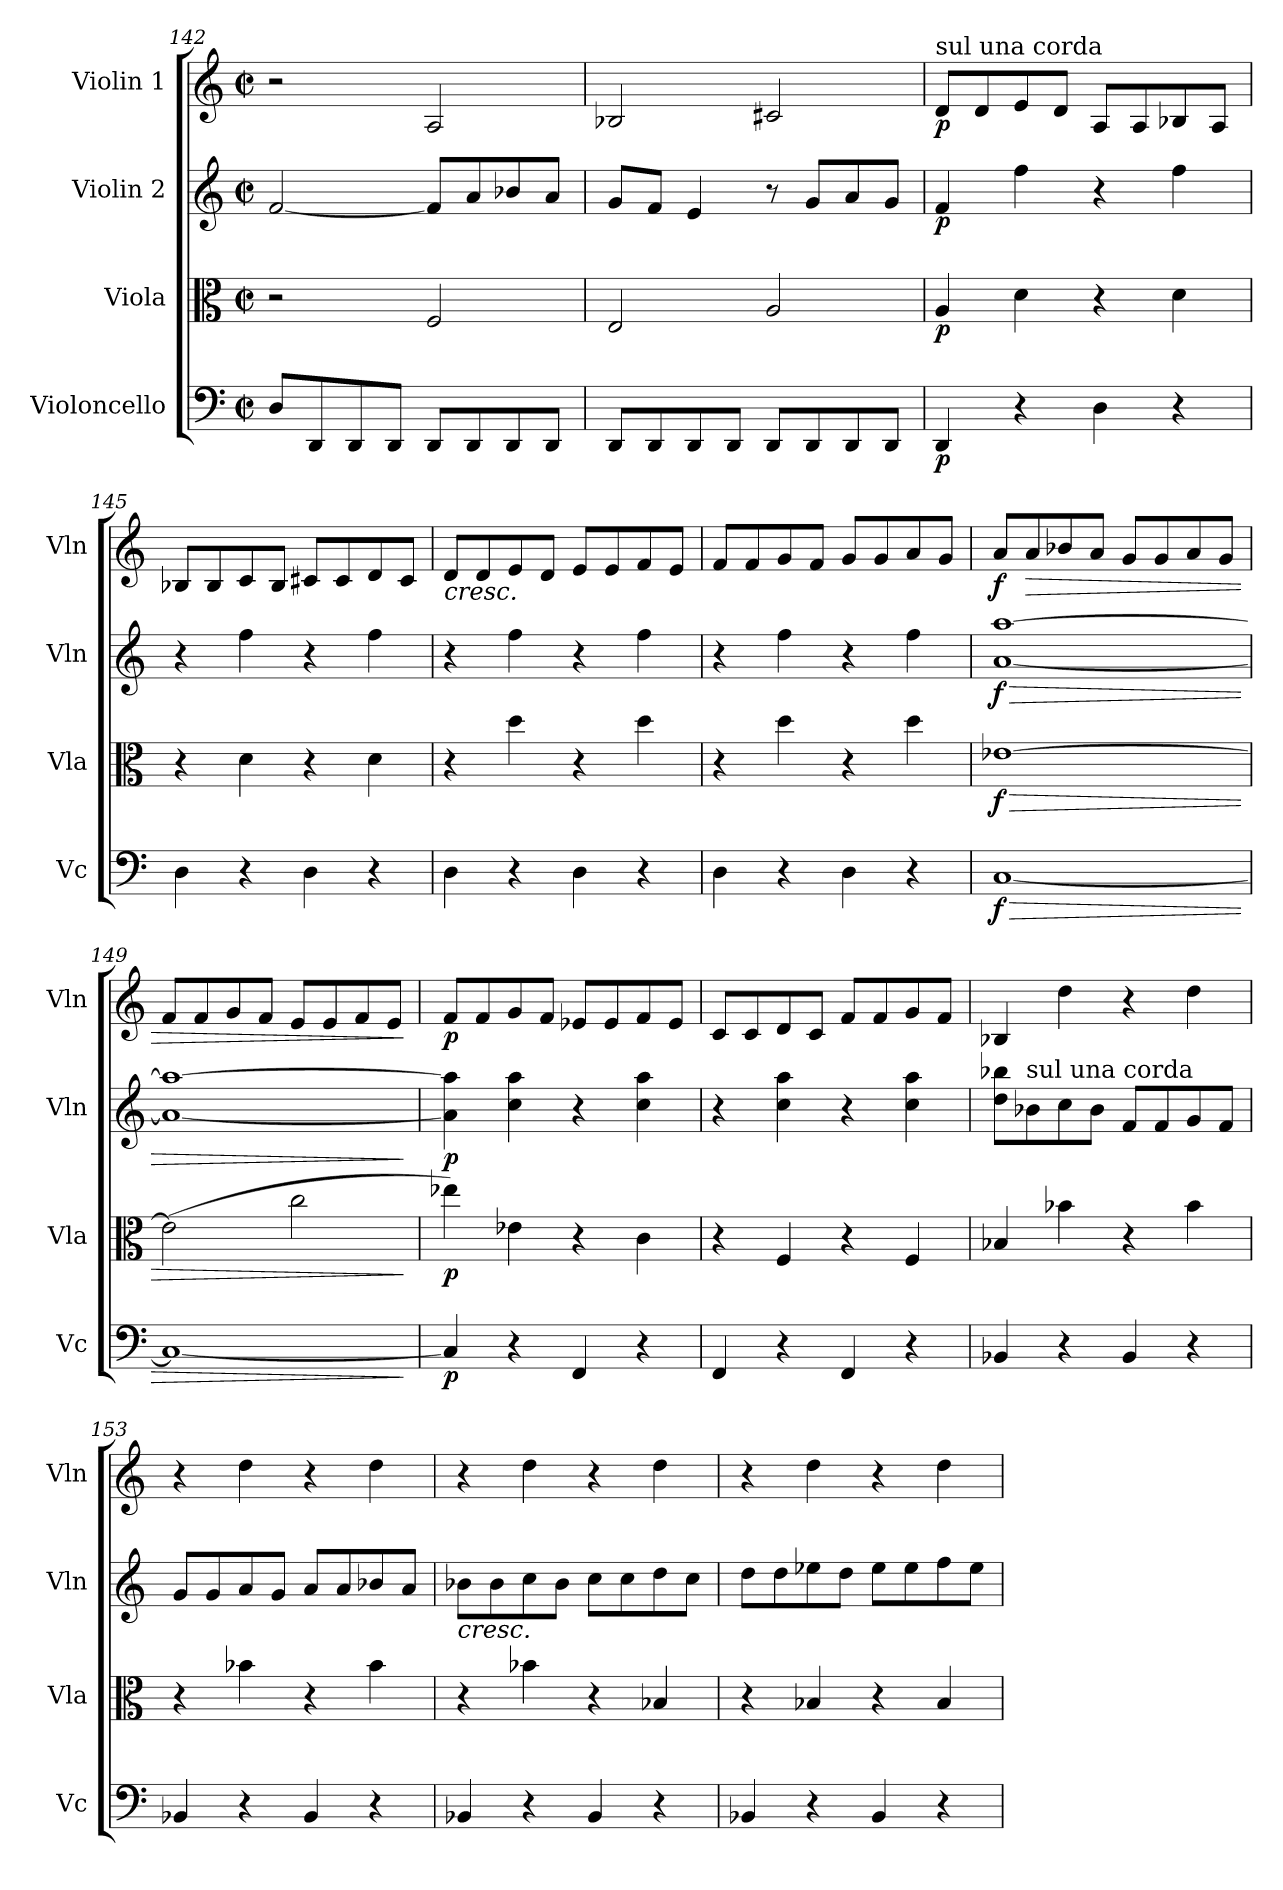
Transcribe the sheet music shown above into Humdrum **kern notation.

**kern	**dynam	**kern	**dynam	**kern	**dynam	**kern	**dynam
*part4	*part4	*part3	*part3	*part2	*part2	*part1	*part1
*staff4	*staff4	*staff3	*staff3	*staff2	*staff2	*staff1	*staff1
*I"Violoncello	*	*I"Viola	*	*I"Violin 2	*	*I"Violin 1	*
*I'Vc	*	*I'Vla	*	*I'Vln	*	*I'Vln	*
*clefF4	*	*clefC3	*	*clefG2	*	*clefG2	*
*k[]	*	*k[]	*	*k[]	*	*k[]	*
*M2/2	*	*M2/2	*	*M2/2	*	*M2/2	*
*met(c|)	*	*met(c|)	*	*met(c|)	*	*met(c|)	*
=142	=142	=142	=142	=142	=142	=142	=142
8D/L	.	2r	.	[<2f/	.	2r	.
8DD/	.	.	.	.	.	.	.
8DD/	.	.	.	.	.	.	.
8DD/J	.	.	.	.	.	.	.
8DD/L	.	2F/	.	8f/L]	.	2A/	.
8DD/	.	.	.	8a/	.	.	.
8DD/	.	.	.	8b-X/	.	.	.
8DD/J	.	.	.	8a/J	.	.	.
=143	=143	=143	=143	=143	=143	=143	=143
8DD/L	.	2E/	.	8g/L	.	2B-X/	.
8DD/	.	.	.	8f/J	.	.	.
8DD/	.	.	.	4e/	.	.	.
8DD/J	.	.	.	.	.	.	.
8DD/L	.	2A/	.	8r	.	2c#X/	.
8DD/	.	.	.	8g/L	.	.	.
8DD/	.	.	.	8a/	.	.	.
8DD/J	.	.	.	8g/J	.	.	.
!!LO:PB:g=z
=144	=144	=144	=144	=144	=144	=144	=144
!	!	!	!	!	!	!LO:TX:a:t=sul una corda	!
!	!LO:DY:b	!	!LO:DY:b	!	!LO:DY:b	!	!LO:DY:b
4DD/	p	4A/	p	4f/	p	8d/L	p
.	.	.	.	.	.	8d/	.
4r	.	4d\	.	4ff\	.	8e/	.
.	.	.	.	.	.	8d/J	.
4D\	.	4r	.	4r	.	8A/L	.
.	.	.	.	.	.	8A/	.
4r	.	4d\	.	4ff\	.	8B-X/	.
.	.	.	.	.	.	8A/J	.
=145	=145	=145	=145	=145	=145	=145	=145
4D\	.	4r	.	4r	.	8B-X/L	.
.	.	.	.	.	.	8B-/	.
4r	.	4d\	.	4ff\	.	8c/	.
.	.	.	.	.	.	8B-/J	.
4D\	.	4r	.	4r	.	8c#X/L	.
.	.	.	.	.	.	8c#/	.
4r	.	4d\	.	4ff\	.	8d/	.
.	.	.	.	.	.	8c#/J	.
!!LO:LB:g=z
=146	=146	=146	=146	=146	=146	=146	=146
!	!	!	!	!	!	!LO:TX:b:i:t=cresc.	!
4D\	.	4r	.	4r	.	8d/L	.
.	.	.	.	.	.	8d/	.
4r	.	4dd\	.	4ff\	.	8e/	.
.	.	.	.	.	.	8d/J	.
4D\	.	4r	.	4r	.	8e/L	.
.	.	.	.	.	.	8e/	.
4r	.	4dd\	.	4ff\	.	8f/	.
.	.	.	.	.	.	8e/J	.
=147	=147	=147	=147	=147	=147	=147	=147
4D\	.	4r	.	4r	.	8f/L	.
.	.	.	.	.	.	8f/	.
4r	.	4dd\	.	4ff\	.	8g/	.
.	.	.	.	.	.	8f/J	.
4D\	.	4r	.	4r	.	8g/L	.
.	.	.	.	.	.	8g/	.
4r	.	4dd\	.	4ff\	.	8a/	.
.	.	.	.	.	.	8g/J	.
=148	=148	=148	=148	=148	=148	=148	=148
!	!LO:HP:b	!	!LO:HP:b	!	!LO:HP:b	!	!
!	!LO:DY:n=1:b	!	!LO:DY:n=1:b	!	!LO:DY:n=1:b	!	!LO:DY:b
[<1C	> f	[1e-X	> f	[<1a [>1aa	> f	8a/L	f
!	!	!	!	!	!	!	!LO:HP:b
.	.	.	.	.	.	8a/	>
.	.	.	.	.	.	8b-X/	.
.	.	.	.	.	.	8a/J	.
.	.	.	.	.	.	8g/L	.
.	.	.	.	.	.	8g/	.
.	.	.	.	.	.	8a/	.
.	.	.	.	.	.	8g/J	.
=149	=149	=149	=149	=149	=149	=149	=149
1C_	.	(>2e-\]	.	1a_ 1aa_	.	8f/L	.
.	.	.	.	.	.	8f/	.
.	.	.	.	.	.	8g/	.
.	.	.	.	.	.	8f/J	.
.	.	2cc\	.	.	.	8e/L	.
.	.	.	.	.	.	8e/	.
.	.	.	.	.	.	8f/	.
.	.	.	.	.	.	8e/J	.
.	]	.	]	.	]	.	]
=150	=150	=150	=150	=150	=150	=150	=150
!	!LO:DY:b	!	!LO:DY:b	!	!LO:DY:b	!	!LO:DY:b
4C/]	p	4ee-X\)	p	4a\] 4aa\]	p	8f/L	p
.	.	.	.	.	.	8f/	.
4r	.	4e-X\	.	4cc\ 4aa\	.	8g/	.
.	.	.	.	.	.	8f/J	.
4FF/	.	4r	.	4r	.	8e-X/L	.
.	.	.	.	.	.	8e-/	.
4r	.	4c\	.	4cc\ 4aa\	.	8f/	.
.	.	.	.	.	.	8e-/J	.
!!LO:LB:g=z
=151	=151	=151	=151	=151	=151	=151	=151
4FF/	.	4r	.	4r	.	8c/L	.
.	.	.	.	.	.	8c/	.
4r	.	4F/	.	4cc\ 4aa\	.	8d/	.
.	.	.	.	.	.	8c/J	.
4FF/	.	4r	.	4r	.	8f/L	.
.	.	.	.	.	.	8f/	.
4r	.	4F/	.	4cc\ 4aa\	.	8g/	.
.	.	.	.	.	.	8f/J	.
=152	=152	=152	=152	=152	=152	=152	=152
4BB-X/	.	4B-X/	.	8dd\ 8bb-X\L	.	4B-X/	.
!	!	!	!	!LO:TX:a:t=sul una corda	!	!	!
.	.	.	.	8b-X\	.	.	.
4r	.	4b-X\	.	8cc\	.	4dd\	.
.	.	.	.	8b-\J	.	.	.
4BB-/	.	4r	.	8f/L	.	4r	.
.	.	.	.	8f/	.	.	.
4r	.	4b-\	.	8g/	.	4dd\	.
.	.	.	.	8f/J	.	.	.
=153	=153	=153	=153	=153	=153	=153	=153
4BB-X/	.	4r	.	8g/L	.	4r	.
.	.	.	.	8g/	.	.	.
4r	.	4b-X\	.	8a/	.	4dd\	.
.	.	.	.	8g/J	.	.	.
4BB-/	.	4r	.	8a/L	.	4r	.
.	.	.	.	8a/	.	.	.
4r	.	4b-\	.	8b-X/	.	4dd\	.
.	.	.	.	8a/J	.	.	.
!!LO:PB:g=z
=154	=154	=154	=154	=154	=154	=154	=154
!	!	!	!	!LO:TX:b:i:t=cresc.	!	!	!
4BB-X/	.	4r	.	8b-X\L	.	4r	.
.	.	.	.	8b-\	.	.	.
4r	.	4b-X\	.	8cc\	.	4dd\	.
.	.	.	.	8b-\J	.	.	.
4BB-/	.	4r	.	8cc\L	.	4r	.
.	.	.	.	8cc\	.	.	.
4r	.	4B-X/	.	8dd\	.	4dd\	.
.	.	.	.	8cc\J	.	.	.
=155	=155	=155	=155	=155	=155	=155	=155
4BB-X/	.	4r	.	8dd\L	.	4r	.
.	.	.	.	8dd\	.	.	.
4r	.	4B-X/	.	8ee-X\	.	4dd\	.
.	.	.	.	8dd\J	.	.	.
4BB-/	.	4r	.	8ee-\L	.	4r	.
.	.	.	.	8ee-\	.	.	.
4r	.	4B-/	.	8ff\	.	4dd\	.
.	.	.	.	8ee-\J	.	.	.
=	=	=	=	=	=	=	=
*-	*-	*-	*-	*-	*-	*-	*-
